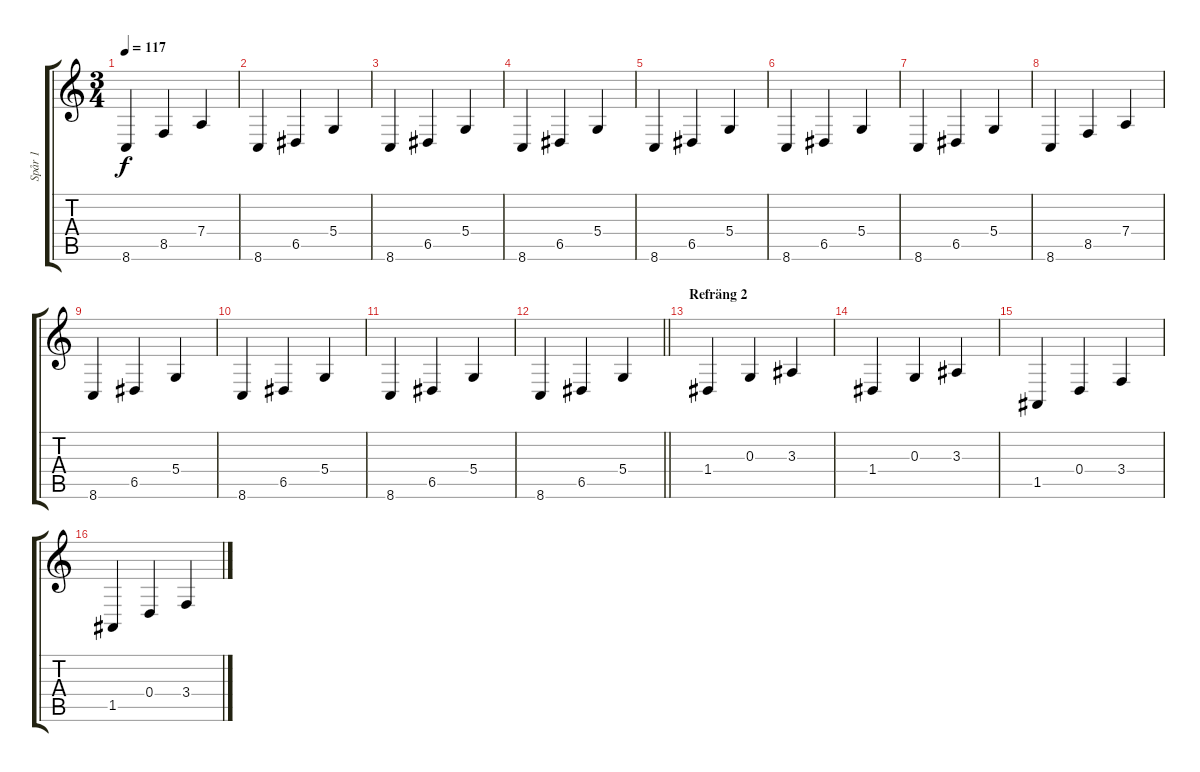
\track ("Spår 1" "Spår 1") {instrument acousticgrandpiano}
\staff {score tabs}
\tuning (E4 B3 G3 D3 A2 E2) {hide}
\ts (3 4)
\tempo 117
\clef g2
\ks c
8.6.4{dy f} 8.5.4 7.4.4 |
8.6.4 6.5.4 5.4.4 |
8.6.4 6.5.4 5.4.4 |
8.6.4 6.5.4 5.4.4 |
8.6.4 6.5.4 5.4.4 |
8.6.4 6.5.4 5.4.4 |
8.6.4 6.5.4 5.4.4 |
8.6.4 8.5.4 7.4.4 |
8.6.4 6.5.4 5.4.4 |
8.6.4 6.5.4 5.4.4 |
8.6.4 6.5.4 5.4.4 |
\barLineRight lightlight
8.6.4 6.5.4 5.4.4 |
\section ("" "Refräng 2")
1.4.4 0.3.4 3.3.4 |
1.4.4 0.3.4 3.3.4 |
1.5.4 0.4.4 3.4.4 |
1.5.4 0.4.4 3.4.4
